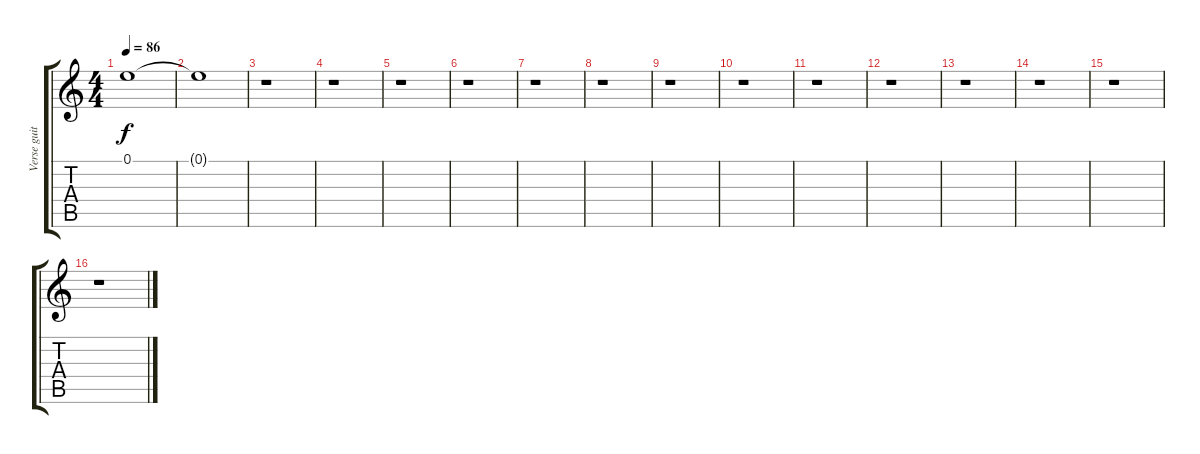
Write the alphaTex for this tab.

\track ("Verse guitar" "Verse guit") {instrument acousticguitarsteel}
\staff {score tabs}
\tuning (E4 B3 G3 D3 A2 E2) {hide}
\ts (4 4)
\tempo 86
\clef g2
\ks c
0.1.1{dy f} |
0.1{t}.1 |
r.1 |
r.1 |
r.1 |
r.1 |
r.1 |
r.1 |
r.1 |
r.1 |
r.1 |
r.1 |
r.1 |
r.1 |
r.1 |
r.1
